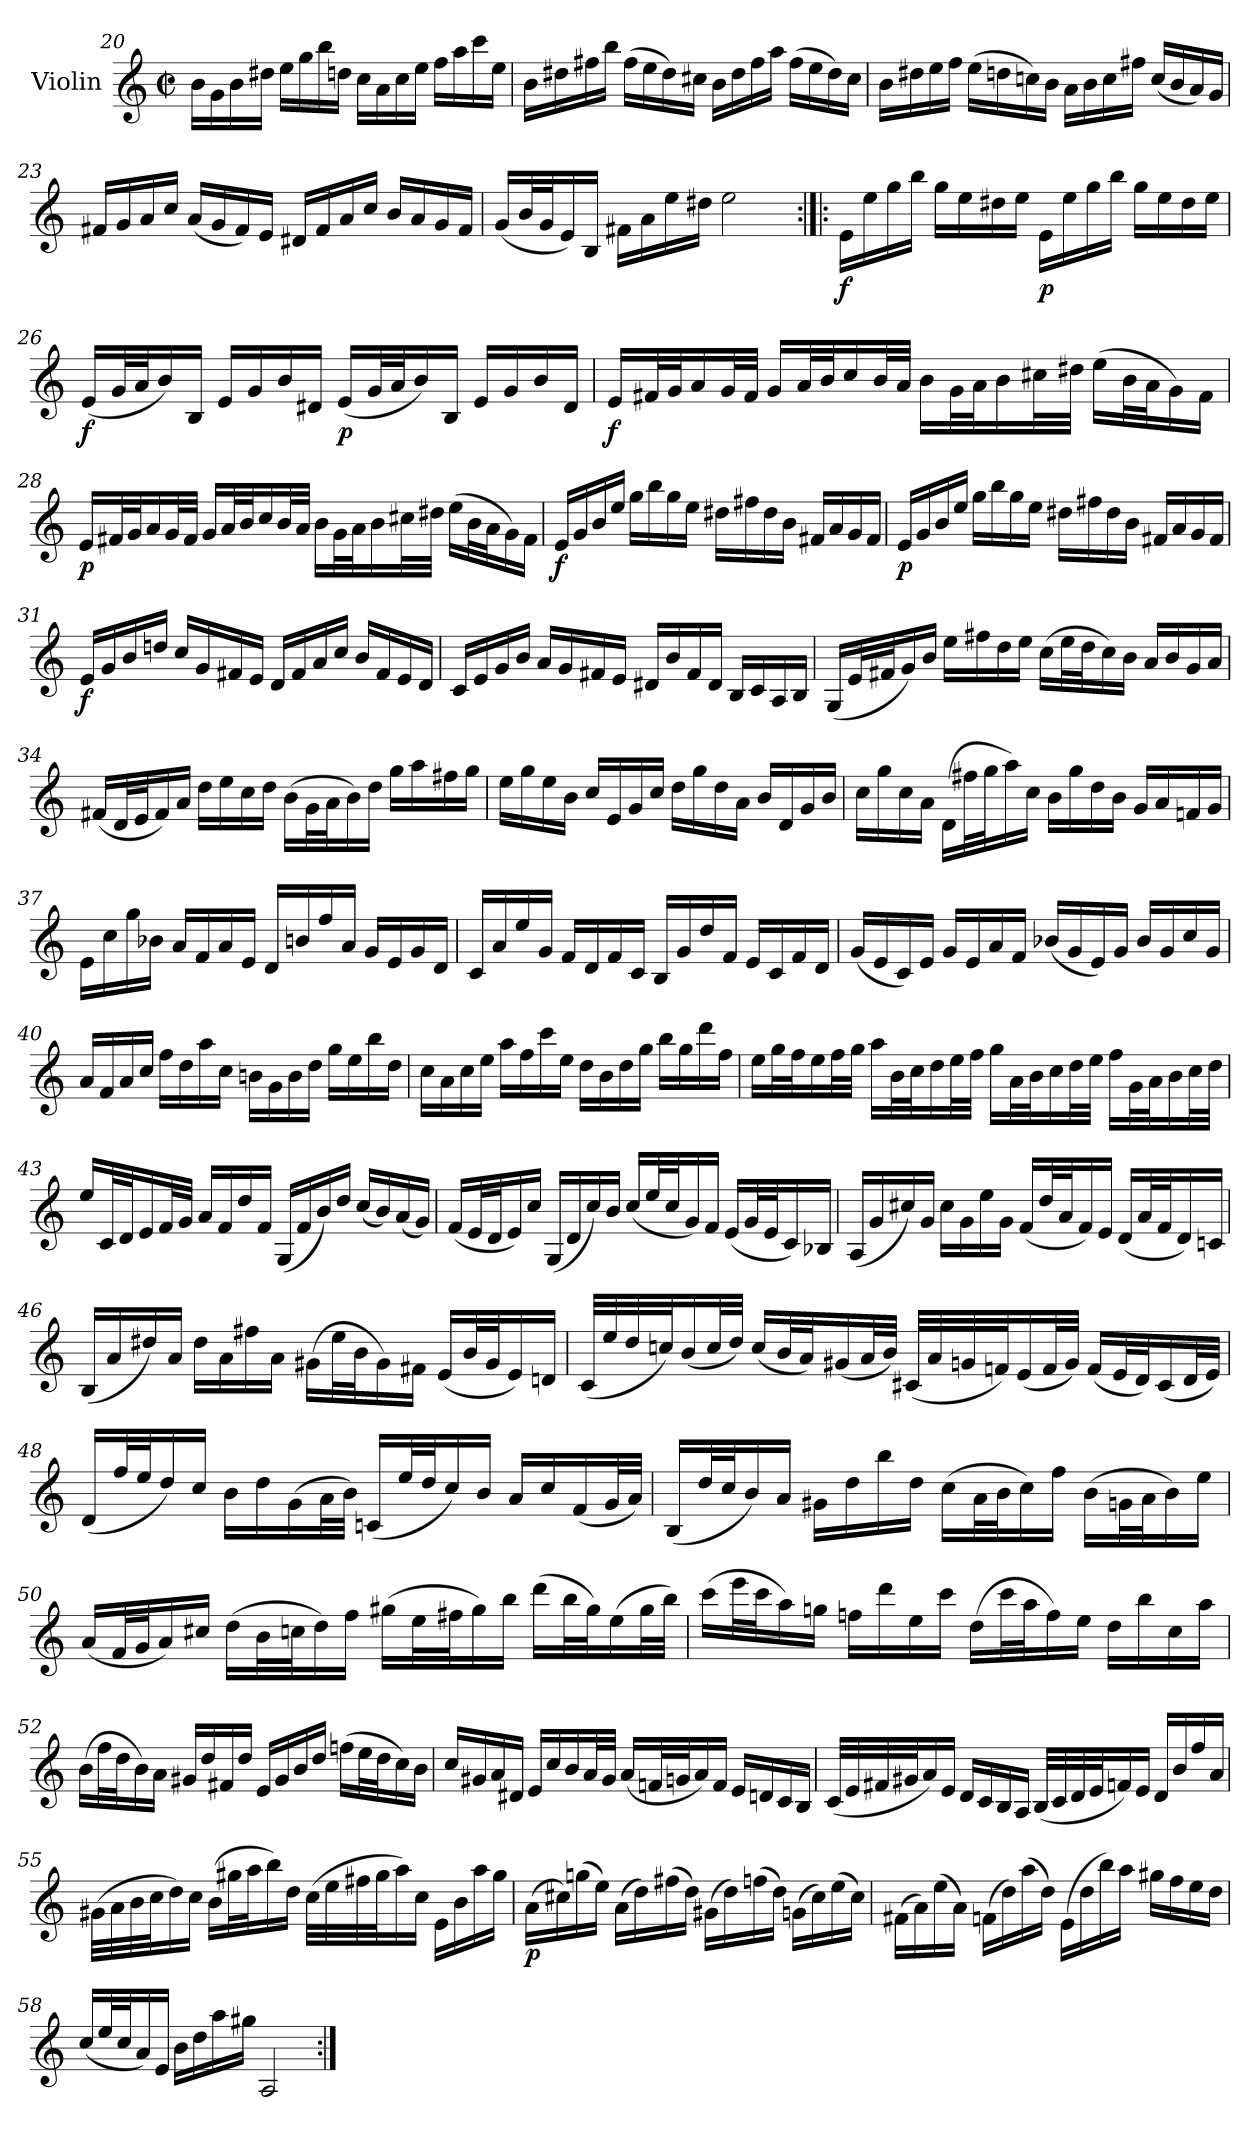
**kern	**dynam
*part1	*part1
*staff1	*staff1
*I"Violin	*
*I'Vln.	*
*clefG2	*
*k[]	*
*M2/2	*
*met(c|)	*
=20	=20
16b\LL	.
16g\	.
16b\	.
16dd#X\JJ	.
16ee\LL	.
16gg\	.
16bb\	.
16ddn\JJ	.
16cc\LL	.
16a\	.
16cc\	.
16ee\JJ	.
16ff\LL	.
16aa\	.
16ccc\	.
16ee\JJ	.
=21	=21
16b\LL	.
16dd#X\	.
16ff#X\	.
16bb\JJ	.
(>16ff#\LL	.
16ee\	.
16dd#\)	.
16cc#X\JJ	.
16b\LL	.
16dd#\	.
16ff#\	.
16aa\JJ	.
(>16ff#\LL	.
16ee\	.
16dd#\)	.
16cc#\JJ	.
=22	=22
16b\LL	.
16dd#X\	.
16ee\	.
16ff\JJ	.
(>16ee\LL	.
16ddn\	.
16ccn\)	.
16b\JJ	.
16a\LL	.
16b\	.
16cc\	.
16ff#X\JJ	.
(<16cc/LL	.
16b/	.
16a/)	.
16g/JJ	.
=23	=23
16f#X/LL	.
16g/	.
16a/	.
16cc/JJ	.
(<16a/LL	.
16g/	.
16f#/)	.
16e/JJ	.
16d#X/LL	.
16f#/	.
16a/	.
16cc/JJ	.
16b/LL	.
16a/	.
16g/	.
16f#/JJ	.
=24	=24
(<16g/LL	.
32b/L	.
32g/J	.
16e/)	.
16B/JJ	.
16f#X\LL	.
16a\	.
16ee\	.
16dd#X\JJ	.
2ee\	.
=25:|!|:	=25:|!|:
!	!LO:DY:b
16e\LL	f
16ee\	.
16gg\	.
16bb\JJ	.
16gg\LL	.
16ee\	.
16dd#X\	.
16ee\JJ	.
!	!LO:DY:b
16e\LL	p
16ee\	.
16gg\	.
16bb\JJ	.
16gg\LL	.
16ee\	.
16dd#\	.
16ee\JJ	.
=26	=26
!	!LO:DY:b
(<16e/LL	f
32g/L	.
32a/J	.
16b/)	.
16B/JJ	.
16e/LL	.
16g/	.
16b/	.
16d#X/JJ	.
!	!LO:DY:b
(<16e/LL	p
32g/L	.
32a/J	.
16b/)	.
16B/JJ	.
16e/LL	.
16g/	.
16b/	.
16d#/JJ	.
=27	=27
!	!LO:DY:b
16e/LL	f
32f#X/L	.
32g/J	.
16a/	.
32g/L	.
32f#/JJJ	.
16g/LL	.
32a/L	.
32b/J	.
16cc/	.
32b/L	.
32a/JJJ	.
16b\LL	.
32g\L	.
32a\J	.
16b\	.
32cc#X\L	.
32dd#X\JJJ	.
(>16ee\LL	.
32b\L	.
32a\J	.
16g\)	.
16f#\JJ	.
=28	=28
!	!LO:DY:b
16e/LL	p
32f#X/L	.
32g/J	.
16a/	.
32g/L	.
32f#/JJJ	.
16g/LL	.
32a/L	.
32b/J	.
16cc/	.
32b/L	.
32a/JJJ	.
16b\LL	.
32g\L	.
32a\J	.
16b\	.
32cc#X\L	.
32dd#X\JJJ	.
(>16ee\LL	.
32b\L	.
32a\J	.
16g\)	.
16f#\JJ	.
=29	=29
!	!LO:DY:b
16e/LL	f
16g/	.
16b/	.
16ee/JJ	.
16gg\LL	.
16bb\	.
16gg\	.
16ee\JJ	.
16dd#X\LL	.
16ff#X\	.
16dd#\	.
16b\JJ	.
16f#X/LL	.
16a/	.
16g/	.
16f#/JJ	.
=30	=30
!	!LO:DY:b
16e/LL	p
16g/	.
16b/	.
16ee/JJ	.
16gg\LL	.
16bb\	.
16gg\	.
16ee\JJ	.
16dd#X\LL	.
16ff#X\	.
16dd#\	.
16b\JJ	.
16f#X/LL	.
16a/	.
16g/	.
16f#/JJ	.
=31	=31
!	!LO:DY:b
16e/LL	f
16g/	.
16b/	.
16ddn/JJ	.
16cc/LL	.
16g/	.
16f#X/	.
16e/JJ	.
16d/LL	.
16f#/	.
16a/	.
16cc/JJ	.
16b/LL	.
16f#/	.
16e/	.
16d/JJ	.
=32	=32
16c/LL	.
16e/	.
16g/	.
16b/JJ	.
16a/LL	.
16g/	.
16f#X/	.
16e/JJ	.
16d#X/LL	.
16b/	.
16f#/	.
16d#/JJ	.
16B/LL	.
16c/	.
16A/	.
16B/JJ	.
=33	=33
(<16G/LL	.
32e/L	.
32f#X/J	.
16g/)	.
16b/JJ	.
16ee\LL	.
16ff#X\	.
16dd\	.
16ee\JJ	.
(>16cc\LL	.
32ee\L	.
32dd\J	.
16cc\)	.
16b\JJ	.
16a/LL	.
16b/	.
16g/	.
16a/JJ	.
=34	=34
(<16f#X/LL	.
32d/L	.
32e/J	.
16f#/)	.
16a/JJ	.
16dd\LL	.
16ee\	.
16cc\	.
16dd\JJ	.
(>16b\LL	.
32g\L	.
32a\J	.
16b\)	.
16dd\JJ	.
16gg\LL	.
16aa\	.
16ff#X\	.
16gg\JJ	.
=35	=35
16ee\LL	.
16gg\	.
16ee\	.
16b\JJ	.
16cc/LL	.
16e/	.
16g/	.
16cc/JJ	.
16dd\LL	.
16gg\	.
16dd\	.
16a\JJ	.
16b/LL	.
16d/	.
16g/	.
16b/JJ	.
=36	=36
16cc\LL	.
16gg\	.
16cc\	.
16a\JJ	.
(>16d\LL	.
32ff#X\L	.
32gg\J	.
16aa\)	.
16cc\JJ	.
16b\LL	.
16gg\	.
16dd\	.
16b\JJ	.
16g/LL	.
16a/	.
16fn/	.
16g/JJ	.
=37	=37
16e\LL	.
16cc\	.
16gg\	.
16b-X\JJ	.
16a/LL	.
16f/	.
16a/	.
16e/JJ	.
16d/LL	.
16bn/	.
16ff/	.
16a/JJ	.
16g/LL	.
16e/	.
16g/	.
16d/JJ	.
=38	=38
16c/LL	.
16a/	.
16ee/	.
16g/JJ	.
16f/LL	.
16d/	.
16f/	.
16c/JJ	.
16B/LL	.
16g/	.
16dd/	.
16f/JJ	.
16e/LL	.
16c/	.
16f/	.
16d/JJ	.
=39	=39
(<16g/LL	.
16e/	.
16c/)	.
16e/JJ	.
16g/LL	.
16e/	.
16a/	.
16f/JJ	.
(<16b-X/LL	.
16g/	.
16e/)	.
16g/JJ	.
16b-/LL	.
16g/	.
16cc/	.
16g/JJ	.
=40	=40
16a/LL	.
16f/	.
16a/	.
16cc/JJ	.
16ff\LL	.
16dd\	.
16aa\	.
16cc\JJ	.
16bn\LL	.
16g\	.
16b\	.
16dd\JJ	.
16gg\LL	.
16ee\	.
16bb\	.
16dd\JJ	.
=41	=41
16cc\LL	.
16a\	.
16cc\	.
16ee\JJ	.
16aa\LL	.
16ff\	.
16ccc\	.
16ee\JJ	.
16dd\LL	.
16b\	.
16dd\	.
16gg\JJ	.
16bb\LL	.
16gg\	.
16ddd\	.
16ff\JJ	.
=42	=42
16ee\LL	.
32gg\L	.
32ff\J	.
16ee\	.
32ff\L	.
32gg\JJJ	.
16aa\LL	.
32b\L	.
32cc\J	.
16dd\	.
32ee\L	.
32ff\JJJ	.
16gg\LL	.
32a\L	.
32b\J	.
16cc\	.
32dd\L	.
32ee\JJJ	.
16ff\LL	.
32g\L	.
32a\J	.
16b\	.
32cc\L	.
32dd\JJJ	.
=43	=43
16ee/LL	.
32c/L	.
32d/J	.
16e/	.
32f/L	.
32g/JJJ	.
16a/LL	.
16f/	.
16dd/	.
16f/JJ	.
(<16G/LL	.
16f/	.
16b/)	.
16dd/JJ	.
(<16cc/LL	.
16b/)	.
(<16a/	.
16g/JJ)	.
=44	=44
(<16f/LL	.
32e/L	.
32d/J	.
16e/)	.
16cc/JJ	.
(<16G/LL	.
16d/	.
16cc/)	.
16b/JJ	.
(<16cc/LL	.
32ee/L	.
32cc/J	.
16g/)	.
16f/JJ	.
(<16e/LL	.
32g/L	.
32e/J	.
16c/)	.
16B-X/JJ	.
=45	=45
(<16A/LL	.
16g/	.
16cc#X/)	.
16g/JJ	.
16cc#\LL	.
16g\	.
16ee\	.
16g\JJ	.
(<16f/LL	.
32dd/L	.
32a/J	.
16f/)	.
16e/JJ	.
(<16d/LL	.
32a/L	.
32f/J	.
16d/)	.
16cn/JJ	.
=46	=46
(<16B/LL	.
16a/	.
16dd#X/)	.
16a/JJ	.
16dd#\LL	.
16a\	.
16ff#X\	.
16a\JJ	.
(>16g#X\LL	.
32ee\L	.
32b\J	.
16g#\)	.
16f#X\JJ	.
(<16e/LL	.
32b/L	.
32g#/J	.
16e/)	.
16dn/JJ	.
=47	=47
(<32c/LLL	.
32ee/	.
32dd/	.
32ccn/J)	.
(<16b/	.
32cc/L	.
32dd/JJJ)	.
(<16cc/LL	.
32b/L	.
32a/J)	.
(<16g#X/	.
32a/L	.
32b/JJJ)	.
(<32c#X/LLL	.
32a/	.
32gn/	.
32fn/J)	.
(<16e/	.
32f/L	.
32g/JJJ)	.
(<16f/LL	.
32e/L	.
32d/J)	.
(<16c#/	.
32d/L	.
32e/JJJ)	.
=48	=48
(<16d/LL	.
32ff/L	.
32ee/J	.
16dd/)	.
16cc/JJ	.
16b\LL	.
16dd\	.
(>16g\	.
32a\L	.
32b\JJJ)	.
(<16cn/LL	.
32ee/L	.
32dd/J	.
16cc/)	.
16b/JJ	.
16a/LL	.
16cc/	.
(<16f/	.
32g/L	.
32a/JJJ)	.
=49	=49
(<16B/LL	.
32dd/L	.
32cc/J	.
16b/)	.
16a/JJ	.
16g#X\LL	.
16dd\	.
16bb\	.
16dd\JJ	.
(>16cc\LL	.
32a\L	.
32b\J	.
16cc\)	.
16ff\JJ	.
(>16b\LL	.
32gn\L	.
32a\J	.
16b\)	.
16ee\JJ	.
=50	=50
(<16a/LL	.
32f/L	.
32g/J	.
16a/)	.
16cc#X/JJ	.
(>16dd\LL	.
32b\L	.
32ccn\J	.
16dd\)	.
16ff\JJ	.
(>16gg#X\LL	.
32ee\L	.
32ff#X\J	.
16gg#\)	.
16bb\JJ	.
(>16ddd\LL	.
32bb\L	.
32gg#\J)	.
(>16ee\	.
32gg#\L	.
32bb\JJJ)	.
=51	=51
(>16ccc\LL	.
32eee\L	.
32ccc\J	.
16aa\)	.
16ggn\JJ	.
16ffn\LL	.
16ddd\	.
16ee\	.
16ccc\JJ	.
(>16dd\LL	.
32ccc\L	.
32aa\J	.
16ff\)	.
16ee\JJ	.
16dd\LL	.
16bb\	.
16cc\	.
16aa\JJ	.
=52	=52
(>16b\LL	.
32ff\L	.
32dd\J	.
16b\)	.
16a\JJ	.
16g#X/LL	.
16dd/	.
16f#X/	.
16dd/JJ	.
16e/LL	.
16g#/	.
16b/	.
16dd/JJ	.
(>16ffn\LL	.
32ee\L	.
32dd\J	.
16cc\)	.
16b\JJ	.
=53	=53
16cc/LL	.
16g#X/	.
16a/	.
16d#X/JJ	.
16e/LL	.
16cc/	.
16b/	.
32a/L	.
32g#/JJJ	.
(<16a/LL	.
32fn/L	.
32gn/J	.
16a/)	.
16f/JJ	.
16e/LL	.
16dn/	.
16c/	.
16B/JJ	.
=54	=54
(<32c/LLL	.
32e/	.
32f#X/	.
32g#X/J	.
16a/)	.
16e/JJ	.
16d/LL	.
16c/	.
16B/	.
16A/JJ	.
(<32B/LLL	.
32c/	.
32d/	.
32e/J	.
16fn/)	.
16e/JJ	.
16d/LL	.
16b/	.
16ff/	.
16a/JJ	.
=55	=55
(>32g#X\LLL	.
32a\	.
32b\	.
32cc\J	.
16dd\)	.
16cc\JJ	.
(>16b\LL	.
32gg#X\L	.
32aa\J	.
16bb\)	.
16dd\JJ	.
(>32cc\LLL	.
32ee\	.
32ff#X\	.
32gg#\J	.
16aa\)	.
16cc\JJ	.
16e\LL	.
16b\	.
16aa\	.
16gg#\JJ	.
=56	=56
!	!LO:DY:b
(>16a\LL	p
16cc#X\)	.
(>16ggn\	.
16ee\JJ)	.
(>16a\LL	.
16dd\)	.
(>16ff#X\	.
16dd\JJ)	.
(>16g#X\LL	.
16dd\)	.
(>16ffn\	.
16dd\JJ)	.
(>16gn\LL	.
16cc#\)	.
(>16ee\	.
16cc#\JJ)	.
=57	=57
(>16f#X\LL	.
16a\)	.
(>16ee\	.
16a\JJ)	.
(>16fn\LL	.
16dd\)	.
(>16aa\	.
16dd\JJ)	.
(>16e\LL	.
16dd\	.
16bb\)	.
16aa\JJ	.
16gg#X\LL	.
16ff\	.
16ee\	.
16dd\JJ	.
=58	=58
(<16cc/LL	.
32ee/L	.
32cc/J	.
16a/)	.
16e/JJ	.
16b\LL	.
16dd\	.
16aa\	.
16gg#X\JJ	.
2A/	.
=:|!	=:|!
*-	*-
